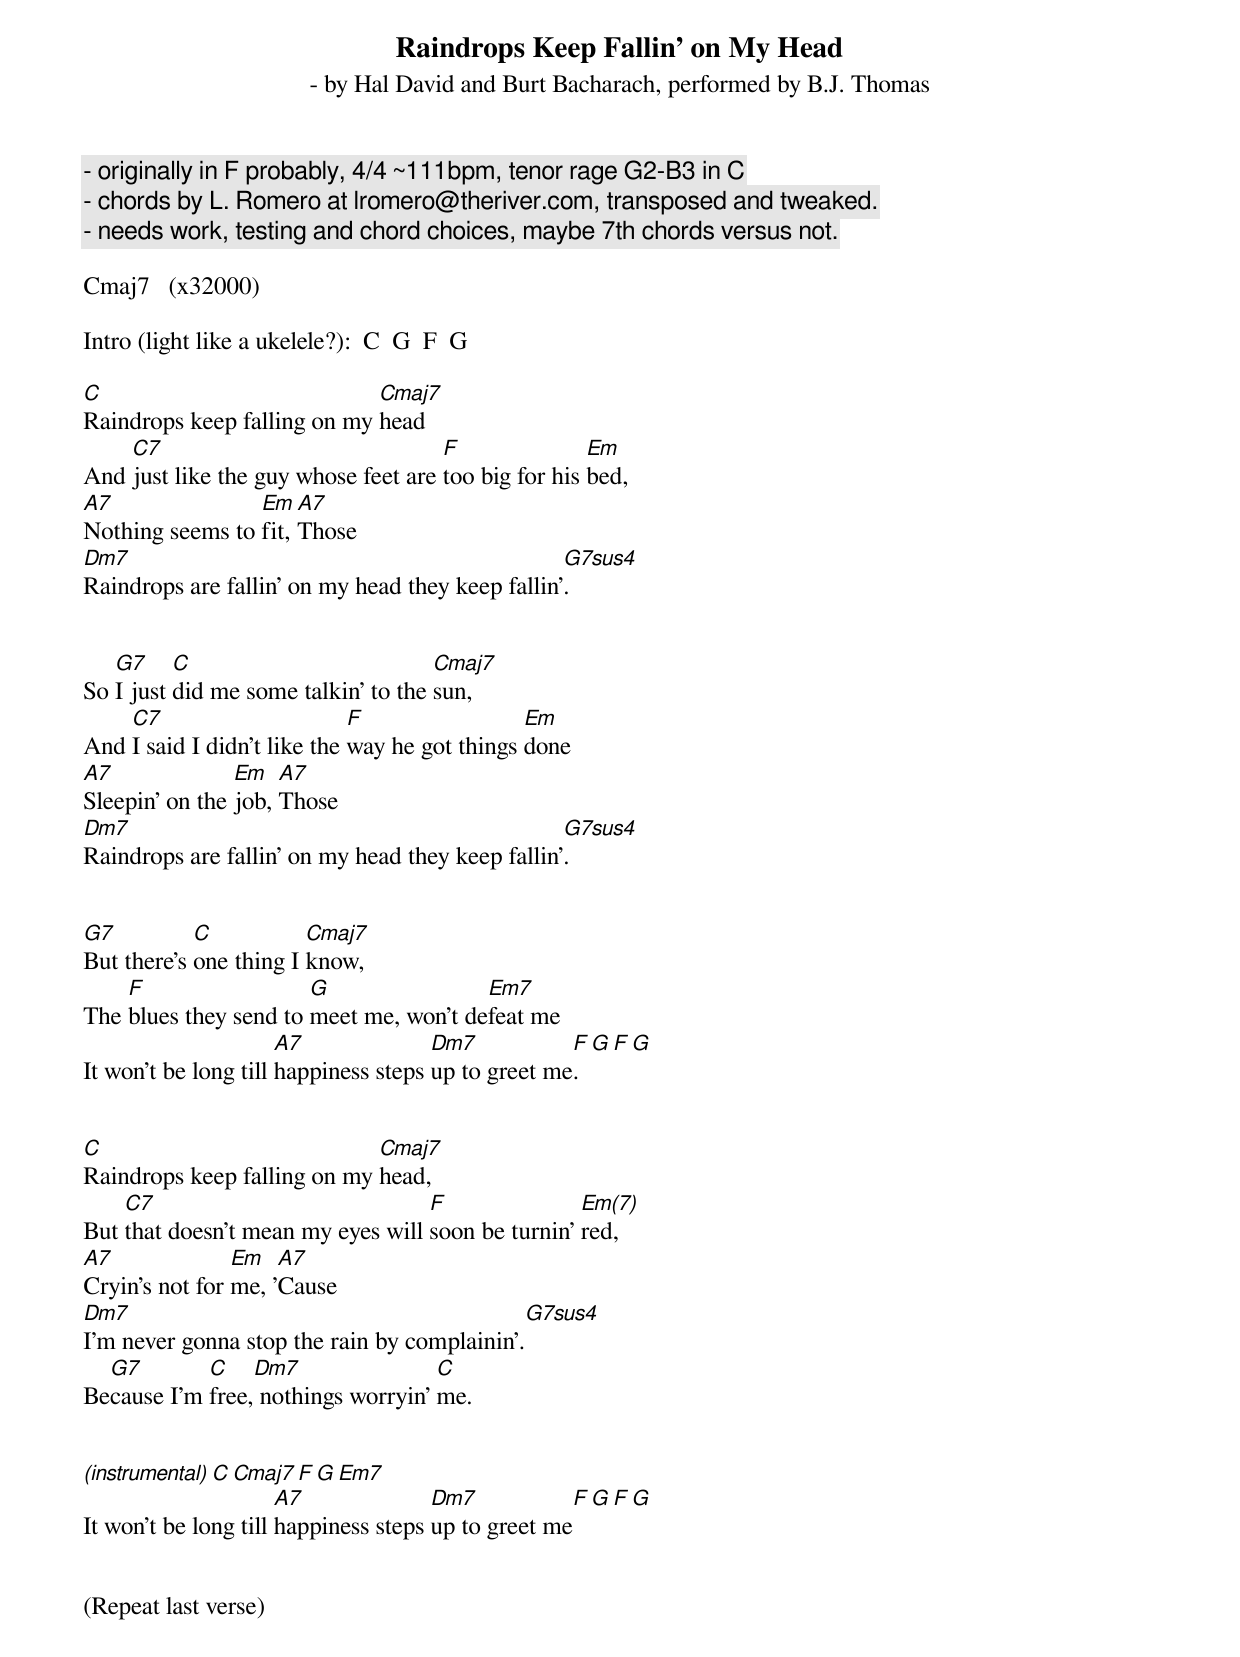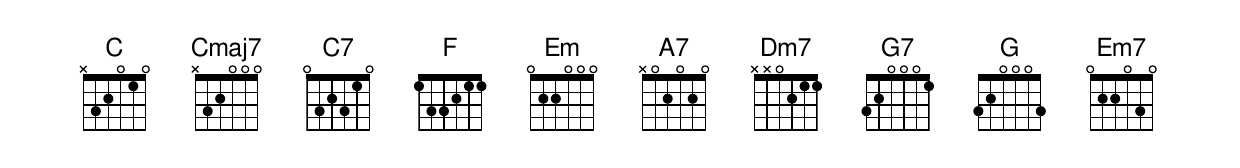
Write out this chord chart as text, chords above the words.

Raindrops Keep Fallin' on My Head
 - by Hal David and Burt Bacharach, performed by B.J. Thomas
 - originally in F probably, 4/4 ~111bpm, tenor rage G2-B3 in C
 - chords by L. Romero at lromero@theriver.com, transposed and tweaked.
 - needs work, testing and chord choices, maybe 7th chords versus not.

Cmaj7   (x32000)

Intro (light like a ukelele?):  C  G  F  G

C                            Cmaj7
Raindrops keep falling on my head
    C7                               F               Em
And just like the guy whose feet are too big for his bed,
A7               Em   A7
Nothing seems to fit, Those
Dm7                                               G7sus4
Raindrops are fallin' on my head they keep fallin'.


   G7     C                          Cmaj7
So I just did me some talkin' to the sun,
    C7                       F                 Em
And I said I didn't like the way he got things done
A7              Em   A7
Sleepin' on the job, Those
Dm7                                               G7sus4
Raindrops are fallin' on my head they keep fallin'.


G7          C           Cmaj7
But there's one thing I know,
    F                  G                Em7
The blues they send to meet me, won't defeat me
                      A7              Dm7           F  G  F  G
It won't be long till happiness steps up to greet me.


C                            Cmaj7
Raindrops keep falling on my head,
    C7                             F               Em(7)
But that doesn't mean my eyes will soon be turnin' red,
A7              Em   A7
Cryin's not for me, 'Cause
Dm7                                          G7sus4
I'm never gonna stop the rain by complainin'.
  G7        C    Dm7                C
Because I'm free, nothings worryin' me.


(instrumental) C  Cmaj7  F  G  Em7
                      A7              Dm7           F  G  F  G
It won't be long till happiness steps up to greet me


(Repeat last verse)
